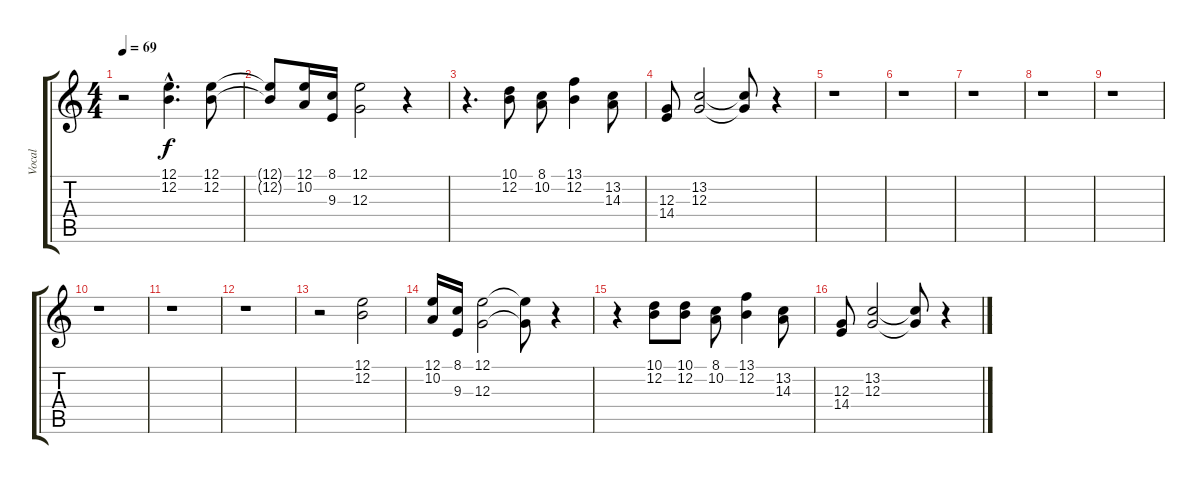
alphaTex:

\track ("Vocal" "Vocal") {instrument acousticgrandpiano}
\staff {score tabs}
\tuning (E4 B3 G3 D3 A2 E2) {hide}
\ts (4 4)
\tempo 69
\clef g2
\ks c
r.2{dy f} (12.1{hac} 12.2{hac}).4{d} (12.1 12.2).8 |
(12.1{t} 12.2{t}).8 (12.1 10.2).16 (8.1 9.3).16 (12.1 12.3).2 r.4 |
r.4{d} (10.1 12.2).8 (8.1 10.2).8 (13.1 12.2).4 (13.2 14.3).8 |
(12.3 14.4).8 (13.2 12.3).2 (13.2{t} 12.3{t}).8 r.4 |
r.1 |
r.1 |
r.1 |
r.1 |
r.1 |
r.1 |
r.1 |
r.1 |
r.2 (12.1 12.2).2 |
(12.1 10.2).16 (8.1 9.3).16 (12.1 12.3).2 (12.1{t} 12.3{t}).8 r.4 |
r.4 (10.1 12.2).8 (10.1 12.2).8 (8.1 10.2).8 (13.1 12.2).4 (13.2 14.3).8 |
(12.3 14.4).8 (13.2 12.3).2 (13.2{t} 12.3{t}).8 r.4
